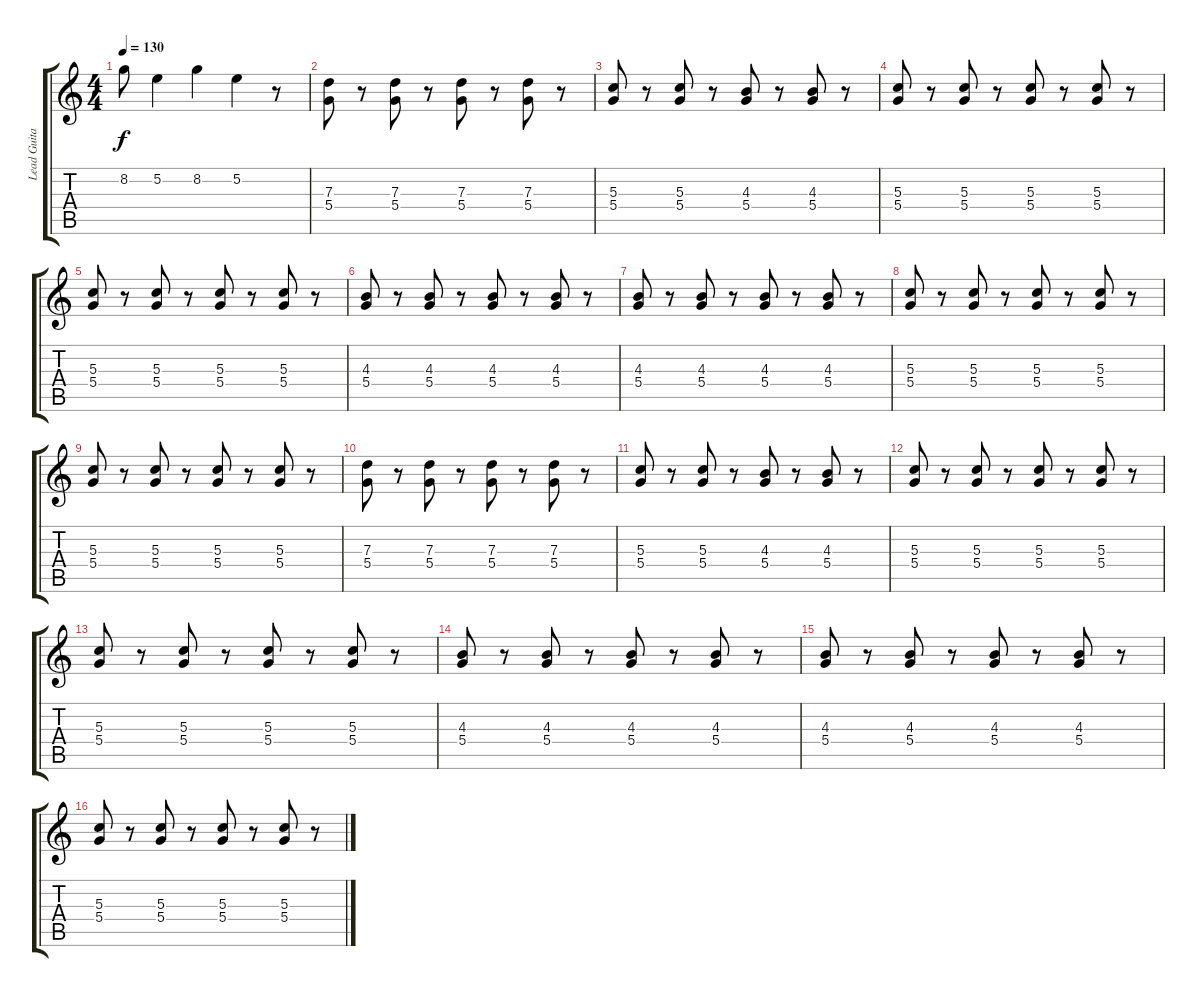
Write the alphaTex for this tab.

\track ("Lead Guitar" "Lead Guita") {instrument overdrivenguitar}
\staff {score tabs}
\tuning (E4 B3 G3 D3 A2 E2) {hide}
\ts (4 4)
\tempo 130
\clef g2
\ks c
8.2{t}.8{dy f} 5.2.4 8.2.4 5.2.4 r.8 |
\section ("" "")
(7.3 5.4).8 r.8 (7.3 5.4).8 r.8 (7.3 5.4).8 r.8 (7.3 5.4).8 r.8 |
(5.3 5.4).8 r.8 (5.3 5.4).8 r.8 (4.3 5.4).8 r.8 (4.3 5.4).8 r.8 |
(5.3 5.4).8 r.8 (5.3 5.4).8 r.8 (5.3 5.4).8 r.8 (5.3 5.4).8 r.8 |
(5.3 5.4).8 r.8 (5.3 5.4).8 r.8 (5.3 5.4).8 r.8 (5.3 5.4).8 r.8 |
(4.3 5.4).8 r.8 (4.3 5.4).8 r.8 (4.3 5.4).8 r.8 (4.3 5.4).8 r.8 |
(4.3 5.4).8 r.8 (4.3 5.4).8 r.8 (4.3 5.4).8 r.8 (4.3 5.4).8 r.8 |
(5.3 5.4).8 r.8 (5.3 5.4).8 r.8 (5.3 5.4).8 r.8 (5.3 5.4).8 r.8 |
(5.3 5.4).8 r.8 (5.3 5.4).8 r.8 (5.3 5.4).8 r.8 (5.3 5.4).8 r.8 |
(7.3 5.4).8 r.8 (7.3 5.4).8 r.8 (7.3 5.4).8 r.8 (7.3 5.4).8 r.8 |
(5.3 5.4).8 r.8 (5.3 5.4).8 r.8 (4.3 5.4).8 r.8 (4.3 5.4).8 r.8 |
(5.3 5.4).8 r.8 (5.3 5.4).8 r.8 (5.3 5.4).8 r.8 (5.3 5.4).8 r.8 |
(5.3 5.4).8 r.8 (5.3 5.4).8 r.8 (5.3 5.4).8 r.8 (5.3 5.4).8 r.8 |
(4.3 5.4).8 r.8 (4.3 5.4).8 r.8 (4.3 5.4).8 r.8 (4.3 5.4).8 r.8 |
(4.3 5.4).8 r.8 (4.3 5.4).8 r.8 (4.3 5.4).8 r.8 (4.3 5.4).8 r.8 |
(5.3 5.4).8 r.8 (5.3 5.4).8 r.8 (5.3 5.4).8 r.8 (5.3 5.4).8 r.8
